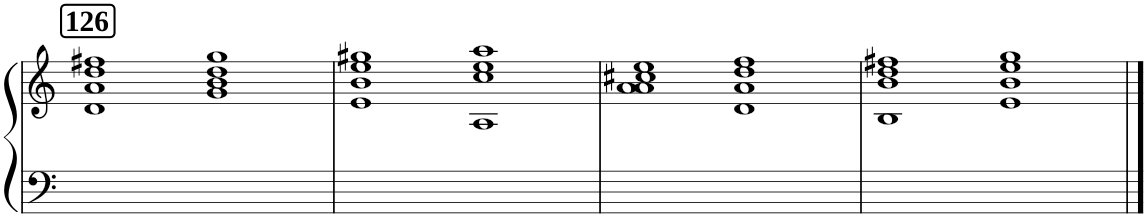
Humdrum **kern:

**kern	**kern
*part1	*part1
*staff2	*staff1
*I"Piano	*
*I'Pno	*
*clefF4	*clefG2
*k[]	*k[]
*M2/1	*M2/1
!!LO:REH:place=s1:a:B:cj:fs=14:t=126
=1	=1
*	*^
*	*	*^
*	*	*	*^
0ryy	1ff#X	1dd	1a	1d
.	1gg	1dd	1b	1g
=2	=2	=2	=2	=2
0ryy	1gg#X	1ee	1b	1e
.	1aa	1ee	1cc	1A
=3	=3	=3	=3	=3
0ryy	1ee	1cc#X	1a	1a
.	1ff	1dd	1a	1d
=4	=4	=4	=4	=4
0ryy	1ff#X	1dd	1b	1B
.	1gg	1ee	1b	1e
*	*v	*v	*v	*v
==	==
*-	*-
